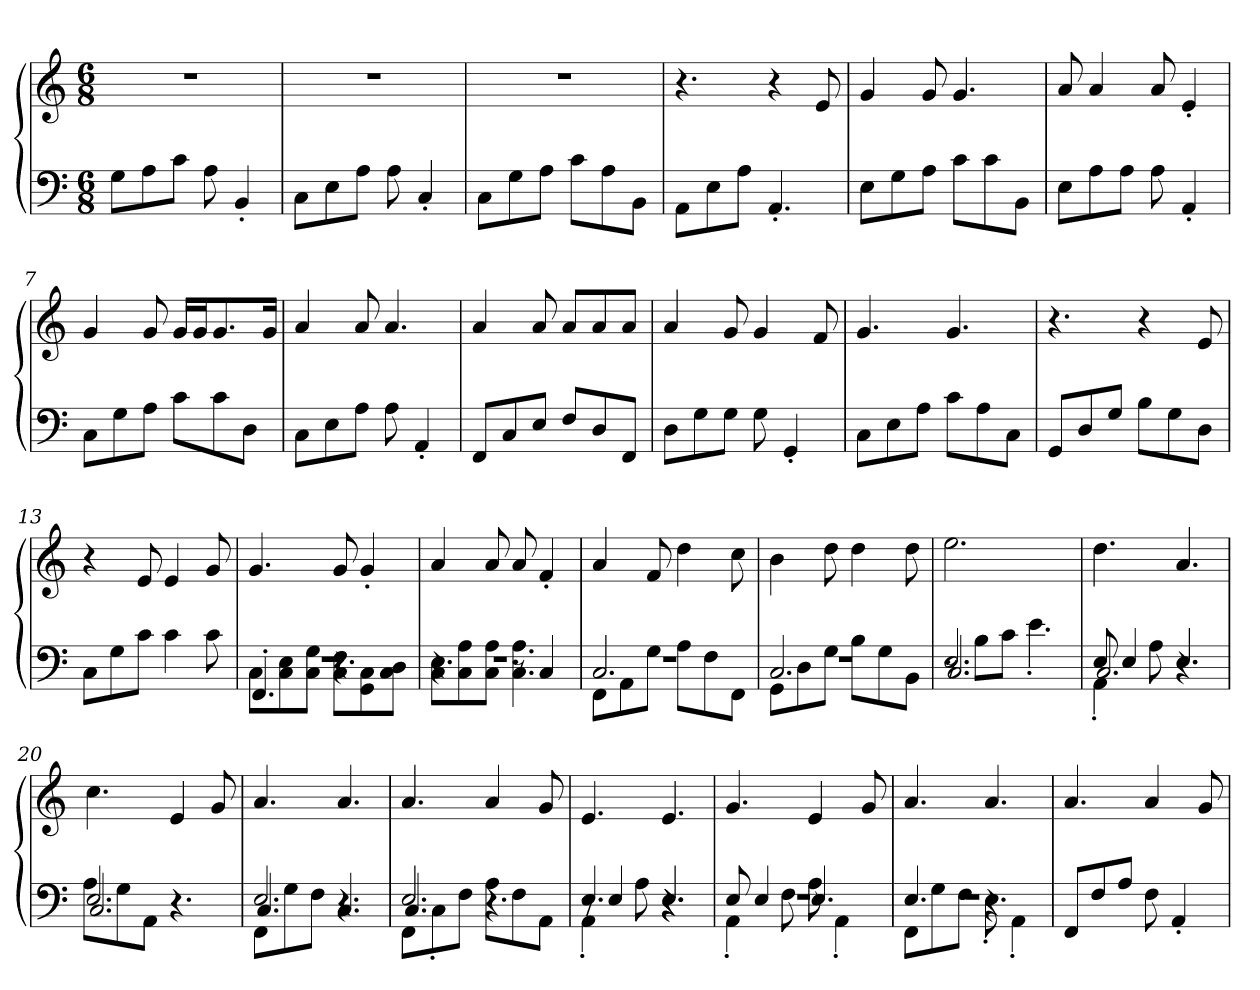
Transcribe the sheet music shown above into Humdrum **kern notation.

**kern	**kern
*part1	*part1
*staff2	*staff1
*clefF4	*clefG2
*M6/8	*M6/8
=1	=1
8GL	2.r
8A	.
8cJ	.
8A	.
4BB'	.
=2	=2
8CL	2.r
8E	.
8AJ	.
8A	.
4C'	.
=3	=3
8CL	2.r
8G	.
8AJ	.
8cL	.
8A	.
8BBJ	.
=4	=4
8AAL	4.r
8E	.
8AJ	.
4.AA'	4r
.	8e
=5	=5
8EL	4g
8G	.
8AJ	8g
8cL	4.g
8c	.
8BBJ	.
=6	=6
8EL	8a
8A	4a
8AJ	.
8A	8a
4AA'	4e'
=7	=7
8CL	4g
8G	.
8AJ	8g
8cL	16gLL
.	16gJ
8c	8.g
8DJ	.
.	16gJk
=8	=8
8CL	4a
8E	.
8AJ	8a
8A	4.a
4AA'	.
=9	=9
8FFL	4a
8C	.
8EJ	8a
8FL	8aL
8D	8a
8FFJ	8aJ
=10	=10
8DL	4a
8G	.
8GJ	8g
8G	4g
4GG'	.
.	8f
=11	=11
8CL	4.g
8E	.
8AJ	.
8cL	4.g
8A	.
8CJ	.
=12	=12
8GGL	4.r
8D	.
8GJ	.
8BL	4r
8G	.
8DJ	8e
=13	=13
8CL	4r
8G	.
8cJ	8e
4c	4e
8c	8g
=14	=14
*^	*
*	*^	*
2.r	8CL	4.FF'	4.g
.	8C 8E	.	.
.	8C 8GJ	.	.
.	8C 8FL	4.r	8g
.	8GG 8C	.	4g'
.	8C 8DJ	.	.
=15	=15	=15	=15
2.r	8C 8EL	4.r	4a
.	8C 8A	.	.
.	8C 8AJ	.	8a
.	4.C 4.A	8r	8a
.	.	4C	4f'
=16	=16	=16	=16
2.r	8FFL	2.C	4a
.	8AA	.	.
.	8GJ	.	8f
.	8AL	.	4dd
.	8F	.	.
.	8FFJ	.	8cc
=17	=17	=17	=17
2.r	8GGL	2.C	4b
.	8D	.	.
.	8GJ	.	8dd
.	8BL	.	4dd
.	8G	.	.
.	8BBJ	.	8dd
=18	=18	=18	=18
2.E	8r	2.C	2.ee
.	8BL	.	.
.	8cJ	.	.
.	4.e'	.	.
=19	=19	=19	=19
8E	4AA'	2.C	4.dd
4E	.	.	.
.	8A	.	.
4.E	4.r	.	4.a
=20	=20	=20	=20
2.E	8AL	2.C	4.cc
.	8G	.	.
.	8AAJ	.	.
.	4.r	.	4e
.	.	.	8g
=21	=21	=21	=21
2.E	8FFL	4.C	4.a
.	8G	.	.
.	8FJ	.	.
.	4.r	4.C	4.a
=22	=22	=22	=22
2.E	8FFL	4.C	4.a
.	8C'	.	.
.	8FJ	.	.
.	8AL	4.r	4a
.	8F	.	.
.	8AAJ	.	8g
=23	=23	=23	=23
4.E	4AA'	8r	4.e
.	.	4E	.
.	8A	.	.
4.r	4.r	4.E	4.e
=24	=24	=24	=24
2.r	4AA'	8E	4.g
.	.	4E	.
.	8F	.	.
.	8A	4.E	4e
.	4AA'	.	.
.	.	.	8g
=25	=25	=25	=25
2.r	8FFL	4.E	4.a
.	8G	.	.
.	8FJ	.	.
.	8E'	4.r	4.a
.	4AA'	.	.
*v	*v	*v	*
=26	=26
8FFL	4.a
8F	.
8AJ	.
8F	4a
4AA'	.
.	8g
=	=
*-	*-
